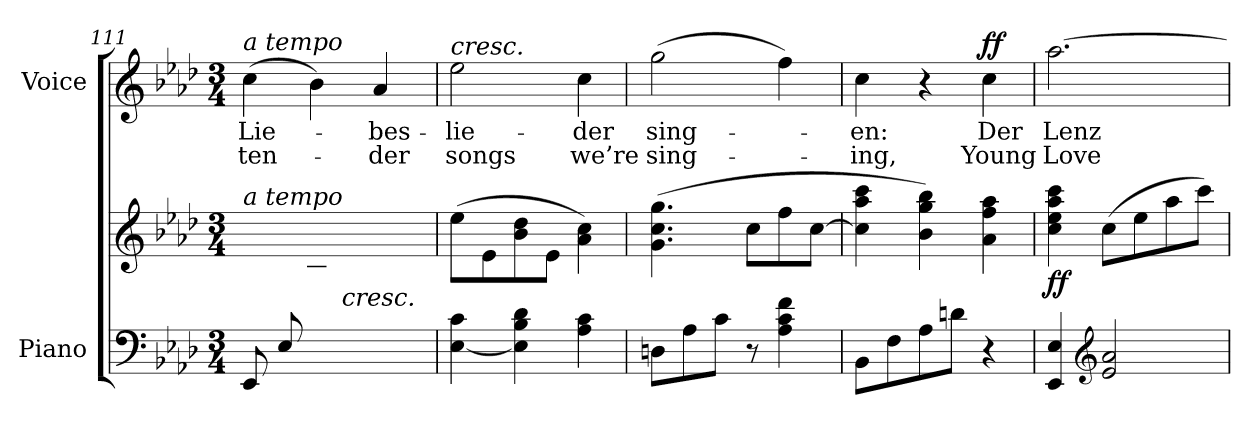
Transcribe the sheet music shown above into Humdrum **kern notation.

**kern	**kern	**dynam	**kern	**text	**text	**dynam
*part2	*part2	*part2	*part1	*part1	*part1	*part1
*staff3	*staff2	*staff2/3	*staff1	*staff1	*staff1	*staff1
*I"Piano	*	*	*I"Voice	*	*	*
*I'Pno	*	*	*	*	*	*
*clefF4	*clefG2	*	*clefG2	*	*	*
*k[b-e-a-d-]	*k[b-e-a-d-]	*	*k[b-e-a-d-]	*	*	*
*M3/4	*M3/4	*	*M3/4	*	*	*
=111	=111	=111	=111	=111	=111	=111
*^	*	*	*	*	*	*
!	!	!	!	!LO:TX:i:t=a tempo	!	!	!
!	!	!LO:TX:i:t=a tempo	!	!	!	!	!
(8EE-/L	2.ryy	4ryy	.	(4cc\	Lie-	ten-	.
8E-/	.	.	.	.	.	.	.
2ryy	.	8c\	.	4b-\)	.	.	.
!	!	!LO:TX:b:i:t=cresc.	!	!	!	!	!
.	.	8e-\	.	.	.	.	.
.	.	8a-\	.	4a-/	-bes-	-der	.
.	.	8cc\J)	.	.	.	.	.
*v	*v	*	*	*	*	*	*
=112	=112	=112	=112	=112	=112	=112
!	!	!	!LO:TX:a:i:t=cresc.	!	!	!
[4E-\ 4c\	(8ee-\L	.	2ee-\	-lie-	songs	.
.	8e-\	.	.	.	.	.
4E-\] 4B-\ 4d-\	8b-\ 8dd-\	.	.	.	.	.
.	8e-\J	.	.	.	.	.
4A-\ 4c\	4a-\ 4cc\)	.	4cc\	-der	we’re	.
=113	=113	=113	=113	=113	=113	=113
8Dn\L	(4.g\ 4.cc\ 4.gg\	.	(2gg\	sing-	sing-	.
8A-\	.	.	.	.	.	.
8c\J	.	.	.	.	.	.
8r	8cc\L	.	.	.	.	.
4A-\ 4c\ 4f\	8ff\	.	4ff\)	.	.	.
.	[8cc\J	.	.	.	.	.
=114	=114	=114	=114	=114	=114	=114
8BB-\L	4cc\] 4aa-\ 4ccc\	.	4cc\	-en:	-ing,	.
8F\	.	.	.	.	.	.
8A-\	4b-\ 4gg\ 4bb-\)	.	4r	.	.	.
8dn\J	.	.	.	.	.	.
!	!	!	!	!	!	!LO:DY:a
4r	4a-\ 4ff\ 4aa-\	.	4cc\	Der	Young	ff
=115	=115	=115	=115	=115	=115	=115
!	!	!LO:DY:b	!	!	!	!
4EE-/ 4E-/	4cc\ 4ee-\ 4aa-\ 4ccc\	ff	[2.aa-\	Lenz	Love	.
*clefG2	*	*	*	*	*	*
2e-/ 2a-/	(8cc\L	.	.	.	.	.
.	8ee-\	.	.	.	.	.
.	8aa-\	.	.	.	.	.
.	8ccc\J)	.	.	.	.	.
=	=	=	=	=	=	=
*-	*-	*-	*-	*-	*-	*-
